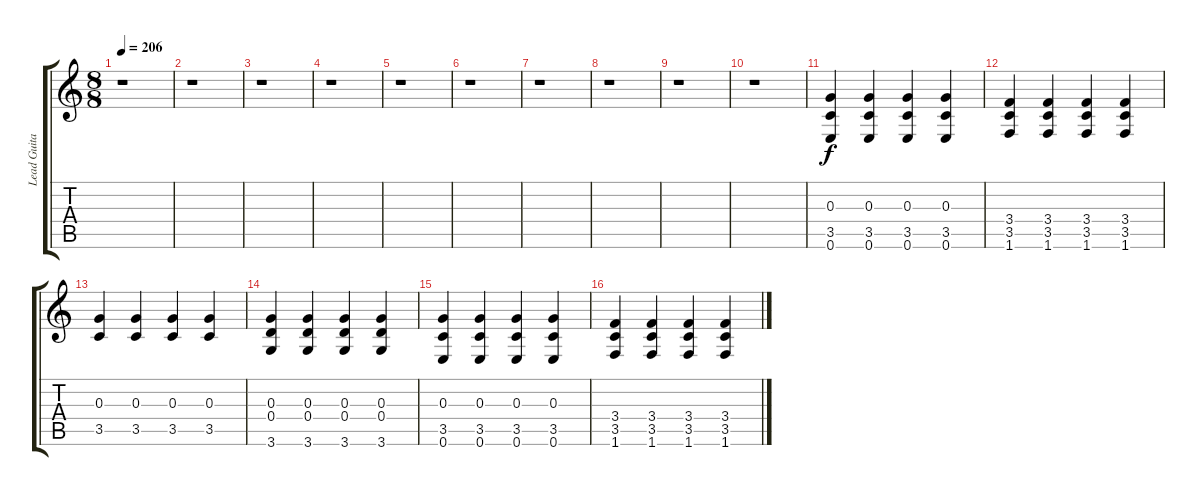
\track ("Lead Guitar" "Lead Guita") {instrument distortionguitar}
\staff {score tabs}
\tuning (E4 B3 G3 D3 A2 E2) {hide}
\ts (8 8)
\tempo 206
\clef g2
\ks c
r.1{dy f} |
r.1 |
r.1 |
r.1 |
r.1 |
r.1 |
r.1 |
r.1 |
r.1 |
r.1 |
(0.3 3.5 0.6).4 (0.3 3.5 0.6).4 (0.3 3.5 0.6).4 (0.3 3.5 0.6).4 |
(3.4 3.5 1.6).4 (3.4 3.5 1.6).4 (3.4 3.5 1.6).4 (3.4 3.5 1.6).4 |
(0.3 3.5).4 (0.3 3.5).4 (0.3 3.5).4 (0.3 3.5).4 |
(0.3 0.4 3.6).4 (0.3 0.4 3.6).4 (0.3 0.4 3.6).4 (0.3 0.4 3.6).4 |
(0.3 3.5 0.6).4 (0.3 3.5 0.6).4 (0.3 3.5 0.6).4 (0.3 3.5 0.6).4 |
(3.4 3.5 1.6).4 (3.4 3.5 1.6).4 (3.4 3.5 1.6).4 (3.4 3.5 1.6).4
